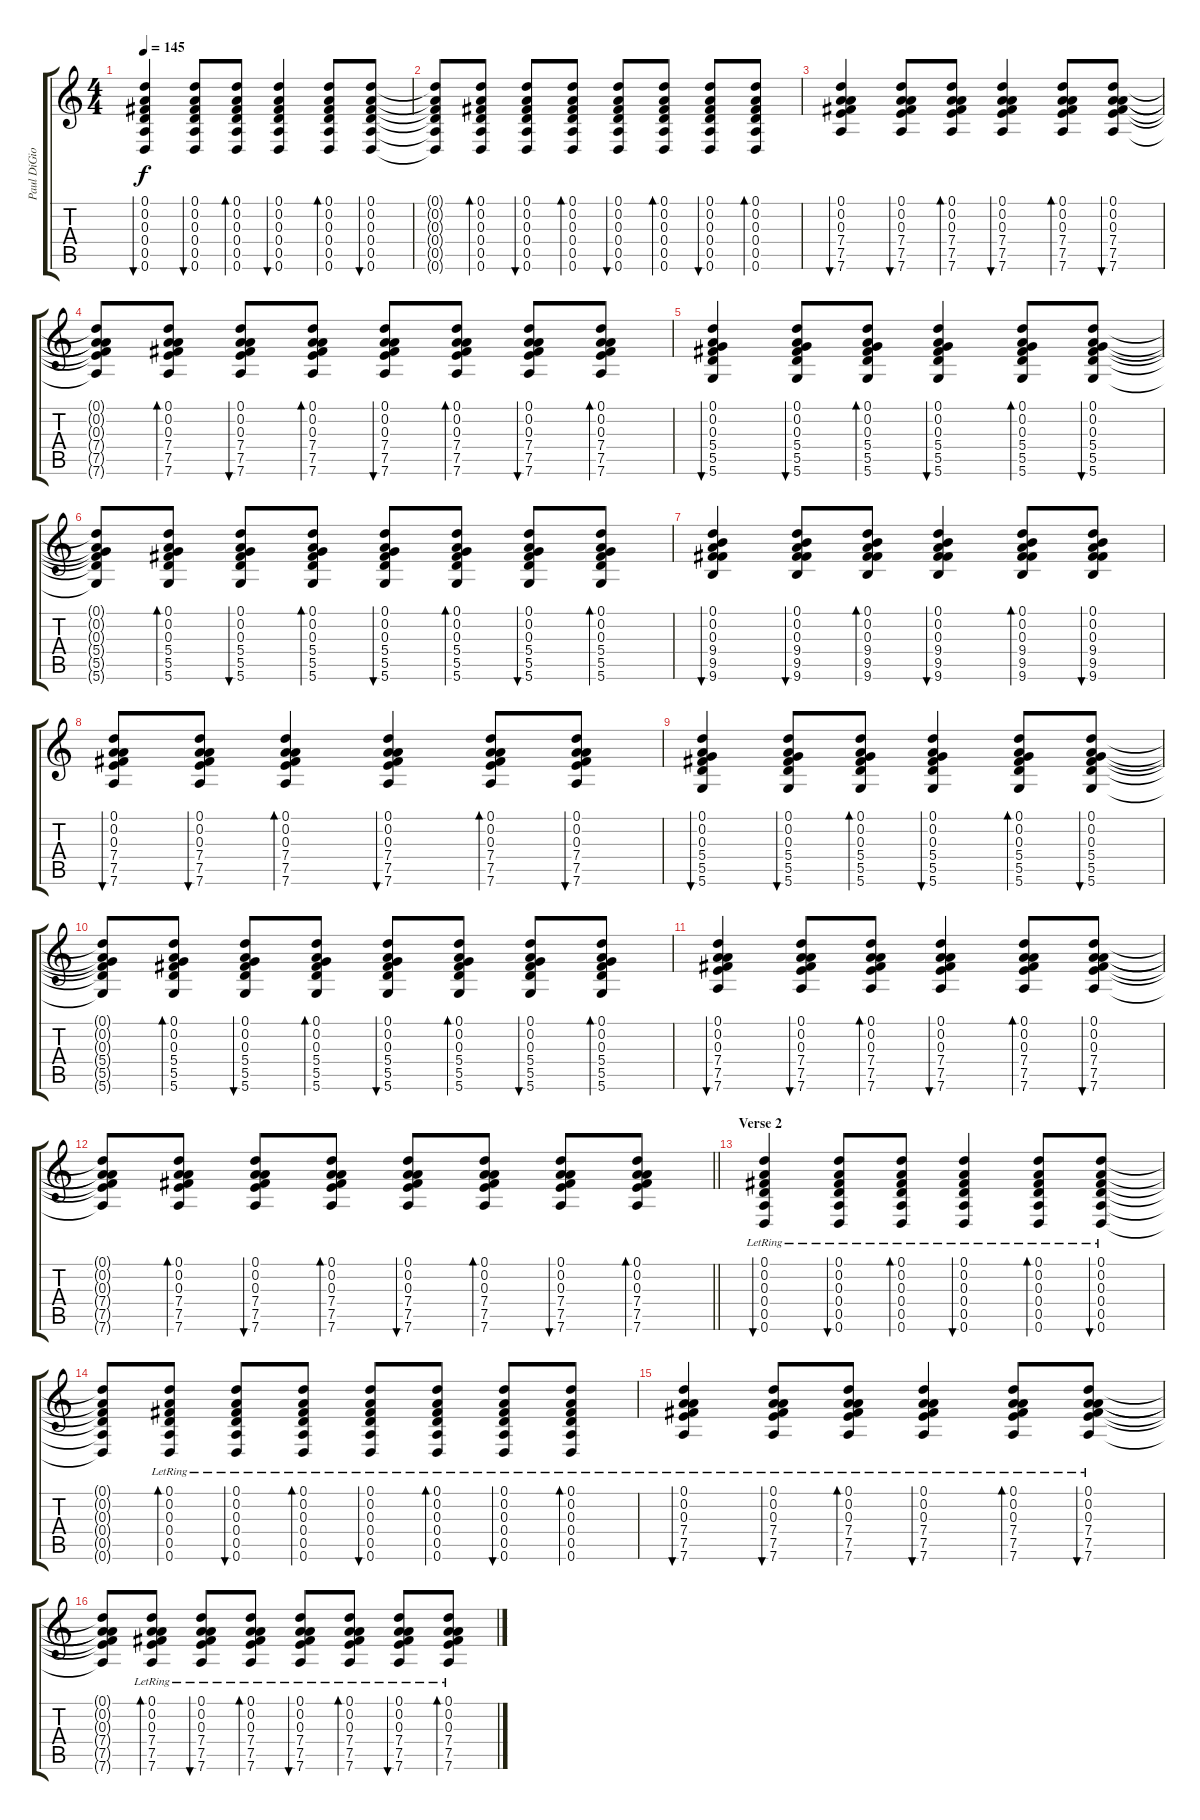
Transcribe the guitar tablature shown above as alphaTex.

\track ("Paul DiGiovanni (Lead Guitar)" "Paul DiGio") {instrument acousticguitarsteel}
\staff {score tabs}
\tuning (D4 A3 Gb3 D3 A2 D2) {hide}
\ts (4 4)
\tempo 145
\clef g2
\ks c
(0.1 0.2 0.3 0.4 0.5 0.6).4{bu 240 dy f volume 14 instrument overdrivenguitar} (0.1 0.2 0.3 0.4 0.5 0.6).8{bu 60} (0.1 0.2 0.3 0.4 0.5 0.6).8{bd 60} (0.1 0.2 0.3 0.4 0.5 0.6).4{bu 60} (0.1 0.2 0.3 0.4 0.5 0.6).8{bd 60} (0.1 0.2 0.3 0.4 0.5 0.6).8{bu 60} |
(0.1{t} 0.2{t} 0.3{t} 0.4{t} 0.5{t} 0.6{t}).8 (0.1 0.2 0.3 0.4 0.5 0.6).8{bd 60} (0.1 0.2 0.3 0.4 0.5 0.6).8{bu 60} (0.1 0.2 0.3 0.4 0.5 0.6).8{bd 60} (0.1 0.2 0.3 0.4 0.5 0.6).8{bu 60} (0.1 0.2 0.3 0.4 0.5 0.6).8{bd 60} (0.1 0.2 0.3 0.4 0.5 0.6).8{bu 60} (0.1 0.2 0.3 0.4 0.5 0.6).8{bd 60} |
(0.1 0.2 0.3 7.4 7.5 7.6).4{bu 240} (0.1 0.2 0.3 7.4 7.5 7.6).8{bu 60} (0.1 0.2 0.3 7.4 7.5 7.6).8{bd 60} (0.1 0.2 0.3 7.4 7.5 7.6).4{bu 60} (0.1 0.2 0.3 7.4 7.5 7.6).8{bd 60} (0.1 0.2 0.3 7.4 7.5 7.6).8{bu 60} |
(0.1{t} 0.2{t} 0.3{t} 7.4{t} 7.5{t} 7.6{t}).8 (0.1 0.2 0.3 7.4 7.5 7.6).8{bd 60} (0.1 0.2 0.3 7.4 7.5 7.6).8{bu 60} (0.1 0.2 0.3 7.4 7.5 7.6).8{bd 60} (0.1 0.2 0.3 7.4 7.5 7.6).8{bu 60} (0.1 0.2 0.3 7.4 7.5 7.6).8{bd 60} (0.1 0.2 0.3 7.4 7.5 7.6).8{bu 60} (0.1 0.2 0.3 7.4 7.5 7.6).8{bd 60} |
(0.1 0.2 0.3 5.4 5.5 5.6).4{bu 240} (0.1 0.2 0.3 5.4 5.5 5.6).8{bu 60} (0.1 0.2 0.3 5.4 5.5 5.6).8{bd 60} (0.1 0.2 0.3 5.4 5.5 5.6).4{bu 60} (0.1 0.2 0.3 5.4 5.5 5.6).8{bd 60} (0.1 0.2 0.3 5.4 5.5 5.6).8{bu 60} |
(0.1{t} 0.2{t} 0.3{t} 5.4{t} 5.5{t} 5.6{t}).8 (0.1 0.2 0.3 5.4 5.5 5.6).8{bd 60} (0.1 0.2 0.3 5.4 5.5 5.6).8{bu 60} (0.1 0.2 0.3 5.4 5.5 5.6).8{bd 60} (0.1 0.2 0.3 5.4 5.5 5.6).8{bu 60} (0.1 0.2 0.3 5.4 5.5 5.6).8{bd 60} (0.1 0.2 0.3 5.4 5.5 5.6).8{bu 60} (0.1 0.2 0.3 5.4 5.5 5.6).8{bd 60} |
(0.1 0.2 0.3 9.4 9.5 9.6).4{bu 240} (0.1 0.2 0.3 9.4 9.5 9.6).8{bu 60} (0.1 0.2 0.3 9.4 9.5 9.6).8{bd 60} (0.1 0.2 0.3 9.4 9.5 9.6).4{bu 60} (0.1 0.2 0.3 9.4 9.5 9.6).8{bd 60} (0.1 0.2 0.3 9.4 9.5 9.6).8{bu 60} |
(0.1 0.2 0.3 7.4 7.5 7.6).8{bu 240} (0.1 0.2 0.3 7.4 7.5 7.6).8{bu 60} (0.1 0.2 0.3 7.4 7.5 7.6).4{bd 60} (0.1 0.2 0.3 7.4 7.5 7.6).4{bu 60} (0.1 0.2 0.3 7.4 7.5 7.6).8{bd 60} (0.1 0.2 0.3 7.4 7.5 7.6).8{bu 60} |
(0.1 0.2 0.3 5.4 5.5 5.6).4{bu 240} (0.1 0.2 0.3 5.4 5.5 5.6).8{bu 60} (0.1 0.2 0.3 5.4 5.5 5.6).8{bd 60} (0.1 0.2 0.3 5.4 5.5 5.6).4{bu 60} (0.1 0.2 0.3 5.4 5.5 5.6).8{bd 60} (0.1 0.2 0.3 5.4 5.5 5.6).8{bu 60} |
(0.1{t} 0.2{t} 0.3{t} 5.4{t} 5.5{t} 5.6{t}).8 (0.1 0.2 0.3 5.4 5.5 5.6).8{bd 60} (0.1 0.2 0.3 5.4 5.5 5.6).8{bu 60} (0.1 0.2 0.3 5.4 5.5 5.6).8{bd 60} (0.1 0.2 0.3 5.4 5.5 5.6).8{bu 60} (0.1 0.2 0.3 5.4 5.5 5.6).8{bd 60} (0.1 0.2 0.3 5.4 5.5 5.6).8{bu 60} (0.1 0.2 0.3 5.4 5.5 5.6).8{bd 60} |
(0.1 0.2 0.3 7.4 7.5 7.6).4{bu 240} (0.1 0.2 0.3 7.4 7.5 7.6).8{bu 60} (0.1 0.2 0.3 7.4 7.5 7.6).8{bd 60} (0.1 0.2 0.3 7.4 7.5 7.6).4{bu 60} (0.1 0.2 0.3 7.4 7.5 7.6).8{bd 60} (0.1 0.2 0.3 7.4 7.5 7.6).8{bu 60} |
\barLineRight lightlight
(0.1{t} 0.2{t} 0.3{t} 7.4{t} 7.5{t} 7.6{t}).8 (0.1 0.2 0.3 7.4 7.5 7.6).8{bd 60} (0.1 0.2 0.3 7.4 7.5 7.6).8{bu 60} (0.1 0.2 0.3 7.4 7.5 7.6).8{bd 60} (0.1 0.2 0.3 7.4 7.5 7.6).8{bu 60} (0.1 0.2 0.3 7.4 7.5 7.6).8{bd 60} (0.1 0.2 0.3 7.4 7.5 7.6).8{bu 60} (0.1 0.2 0.3 7.4 7.5 7.6).8{bd 60} |
\section ("" "Verse 2")
(0.1{lr} 0.2{lr} 0.3{lr} 0.4{lr} 0.5{lr} 0.6{lr}).4{bu 240} (0.1{lr} 0.2{lr} 0.3{lr} 0.4{lr} 0.5{lr} 0.6{lr}).8{bu 60} (0.1{lr} 0.2{lr} 0.3{lr} 0.4{lr} 0.5{lr} 0.6{lr}).8{bd 60} (0.1{lr} 0.2{lr} 0.3{lr} 0.4{lr} 0.5{lr} 0.6{lr}).4{bu 60} (0.1{lr} 0.2{lr} 0.3{lr} 0.4{lr} 0.5{lr} 0.6{lr}).8{bd 60} (0.1{lr} 0.2{lr} 0.3{lr} 0.4{lr} 0.5{lr} 0.6{lr}).8{bu 60} |
(0.1{t} 0.2{t} 0.3{t} 0.4{t} 0.5{t} 0.6{t}).8 (0.1{lr} 0.2{lr} 0.3{lr} 0.4{lr} 0.5{lr} 0.6{lr}).8{bd 60} (0.1{lr} 0.2{lr} 0.3{lr} 0.4{lr} 0.5{lr} 0.6{lr}).8{bu 60} (0.1{lr} 0.2{lr} 0.3{lr} 0.4{lr} 0.5{lr} 0.6{lr}).8{bd 60} (0.1{lr} 0.2{lr} 0.3{lr} 0.4{lr} 0.5{lr} 0.6{lr}).8{bu 60} (0.1{lr} 0.2{lr} 0.3{lr} 0.4{lr} 0.5{lr} 0.6{lr}).8{bd 60} (0.1{lr} 0.2{lr} 0.3{lr} 0.4{lr} 0.5{lr} 0.6{lr}).8{bu 60} (0.1{lr} 0.2{lr} 0.3{lr} 0.4{lr} 0.5{lr} 0.6{lr}).8{bd 60} |
(0.1{lr} 0.2{lr} 0.3{lr} 7.4{lr} 7.5{lr} 7.6{lr}).4{bu 240} (0.1{lr} 0.2{lr} 0.3{lr} 7.4{lr} 7.5{lr} 7.6{lr}).8{bu 60} (0.1{lr} 0.2{lr} 0.3{lr} 7.4{lr} 7.5{lr} 7.6{lr}).8{bd 60} (0.1{lr} 0.2{lr} 0.3{lr} 7.4{lr} 7.5{lr} 7.6{lr}).4{bu 60} (0.1{lr} 0.2{lr} 0.3{lr} 7.4{lr} 7.5{lr} 7.6{lr}).8{bd 60} (0.1{lr} 0.2{lr} 0.3{lr} 7.4{lr} 7.5{lr} 7.6{lr}).8{bu 60} |
(0.1{t} 0.2{t} 0.3{t} 7.4{t} 7.5{t} 7.6{t}).8 (0.1{lr} 0.2{lr} 0.3{lr} 7.4{lr} 7.5{lr} 7.6{lr}).8{bd 60} (0.1{lr} 0.2{lr} 0.3{lr} 7.4{lr} 7.5{lr} 7.6{lr}).8{bu 60} (0.1{lr} 0.2{lr} 0.3{lr} 7.4{lr} 7.5{lr} 7.6{lr}).8{bd 60} (0.1{lr} 0.2{lr} 0.3{lr} 7.4{lr} 7.5{lr} 7.6{lr}).8{bu 60} (0.1{lr} 0.2{lr} 0.3{lr} 7.4{lr} 7.5{lr} 7.6{lr}).8{bd 60} (0.1{lr} 0.2{lr} 0.3{lr} 7.4{lr} 7.5{lr} 7.6{lr}).8{bu 60} (0.1{lr} 0.2{lr} 0.3{lr} 7.4{lr} 7.5{lr} 7.6{lr}).8{bd 60}
